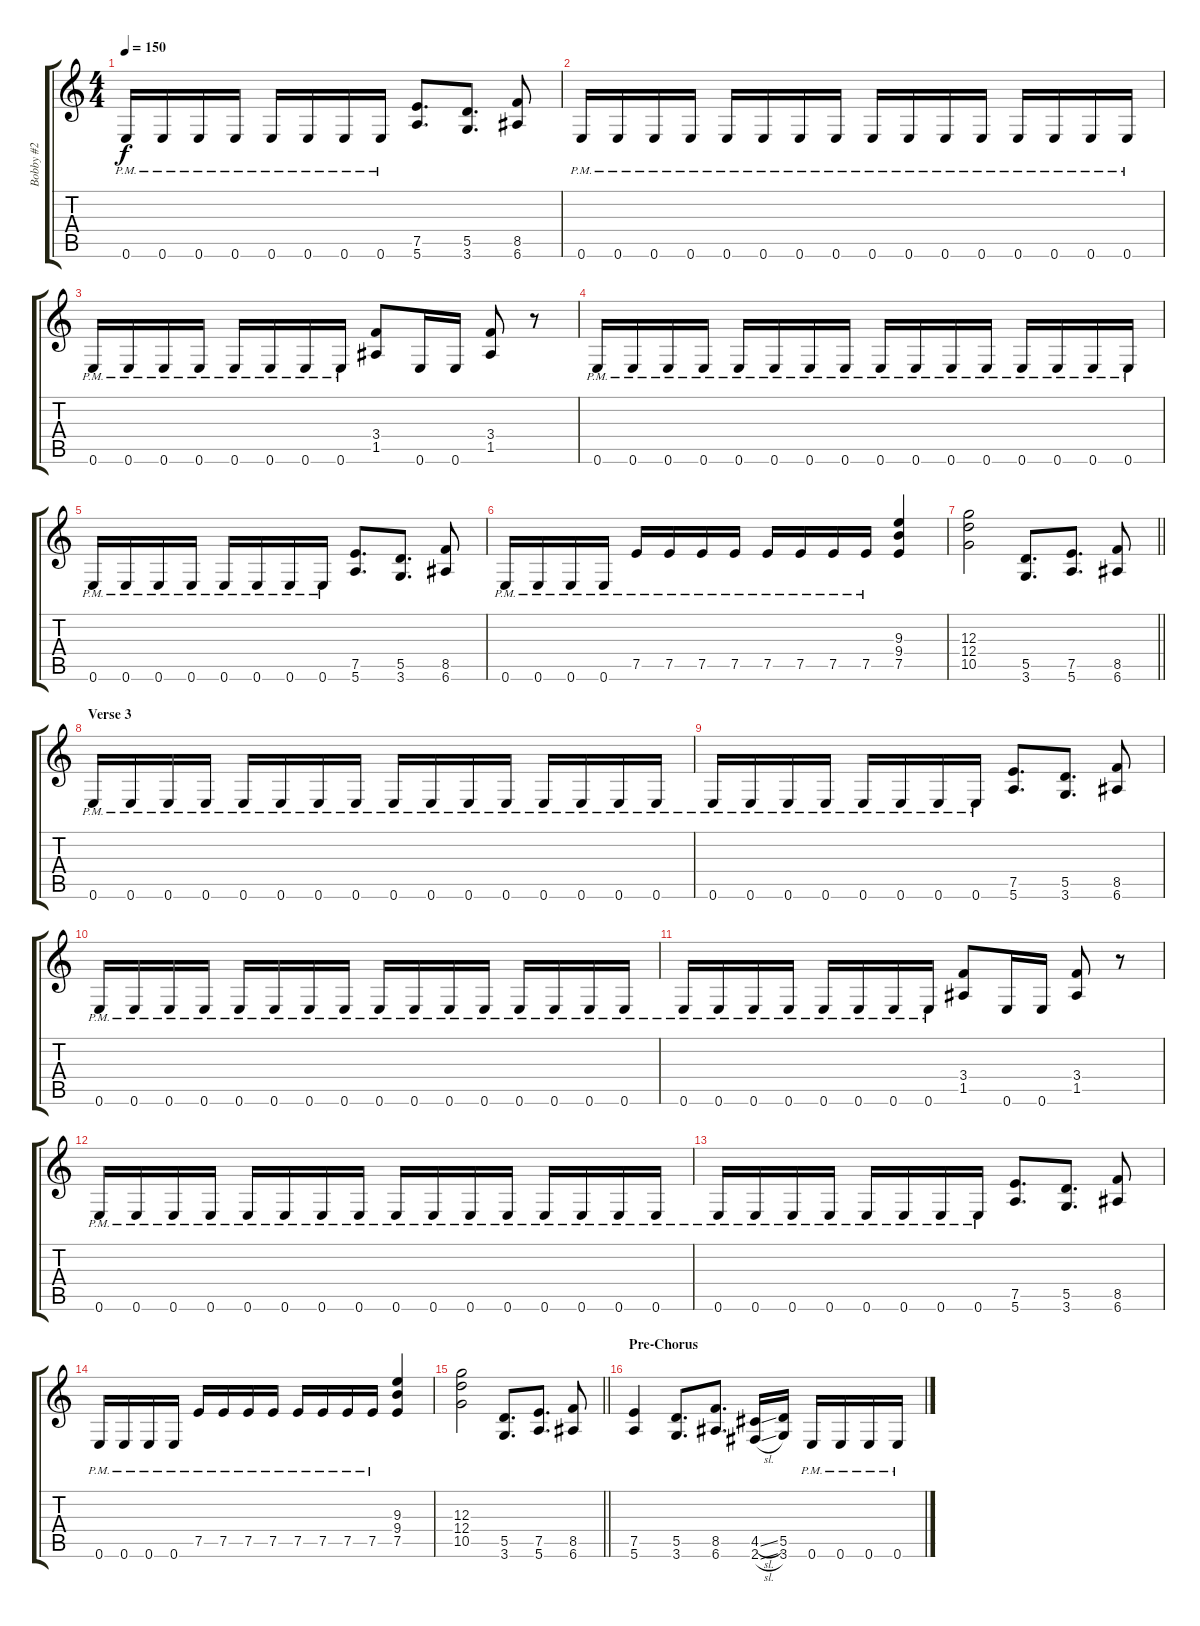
\track ("Bobby #2" "Bobby #2") {instrument distortionguitar}
\staff {score tabs}
\tuning (E4 B3 G3 D3 A2 E2) {hide}
\ts (4 4)
\tempo 150
\clef g2
\ks c
0.6{pm}.16{dy f} 0.6{pm}.16 0.6{pm}.16 0.6{pm}.16 0.6{pm}.16 0.6{pm}.16 0.6{pm}.16 0.6{pm}.16 (7.5 5.6).8{d} (5.5 3.6).8{d} (8.5 6.6).8 |
0.6{pm}.16 0.6{pm}.16 0.6{pm}.16 0.6{pm}.16 0.6{pm}.16 0.6{pm}.16 0.6{pm}.16 0.6{pm}.16 0.6{pm}.16 0.6{pm}.16 0.6{pm}.16 0.6{pm}.16 0.6{pm}.16 0.6{pm}.16 0.6{pm}.16 0.6{pm}.16 |
0.6{pm}.16 0.6{pm}.16 0.6{pm}.16 0.6{pm}.16 0.6{pm}.16 0.6{pm}.16 0.6{pm}.16 0.6{pm}.16 (3.4 1.5).8 0.6.16 0.6.16 (3.4 1.5).8 r.8 |
0.6{pm}.16 0.6{pm}.16 0.6{pm}.16 0.6{pm}.16 0.6{pm}.16 0.6{pm}.16 0.6{pm}.16 0.6{pm}.16 0.6{pm}.16 0.6{pm}.16 0.6{pm}.16 0.6{pm}.16 0.6{pm}.16 0.6{pm}.16 0.6{pm}.16 0.6{pm}.16 |
0.6{pm}.16 0.6{pm}.16 0.6{pm}.16 0.6{pm}.16 0.6{pm}.16 0.6{pm}.16 0.6{pm}.16 0.6{pm}.16 (7.5 5.6).8{d} (5.5 3.6).8{d} (8.5 6.6).8 |
0.6{pm}.16 0.6{pm}.16 0.6{pm}.16 0.6{pm}.16 7.5{pm}.16 7.5{pm}.16 7.5{pm}.16 7.5{pm}.16 7.5{pm}.16 7.5{pm}.16 7.5{pm}.16 7.5{pm}.16 (9.3 9.4 7.5).4 |
\barLineRight lightlight
(12.3 12.4 10.5).2 (5.5 3.6).8{d} (7.5 5.6).8{d} (8.5 6.6).8 |
\section ("" "Verse 3")
0.6{pm}.16 0.6{pm}.16 0.6{pm}.16 0.6{pm}.16 0.6{pm}.16 0.6{pm}.16 0.6{pm}.16 0.6{pm}.16 0.6{pm}.16 0.6{pm}.16 0.6{pm}.16 0.6{pm}.16 0.6{pm}.16 0.6{pm}.16 0.6{pm}.16 0.6{pm}.16 |
0.6{pm}.16 0.6{pm}.16 0.6{pm}.16 0.6{pm}.16 0.6{pm}.16 0.6{pm}.16 0.6{pm}.16 0.6{pm}.16 (7.5 5.6).8{d} (5.5 3.6).8{d} (8.5 6.6).8 |
0.6{pm}.16 0.6{pm}.16 0.6{pm}.16 0.6{pm}.16 0.6{pm}.16 0.6{pm}.16 0.6{pm}.16 0.6{pm}.16 0.6{pm}.16 0.6{pm}.16 0.6{pm}.16 0.6{pm}.16 0.6{pm}.16 0.6{pm}.16 0.6{pm}.16 0.6{pm}.16 |
0.6{pm}.16 0.6{pm}.16 0.6{pm}.16 0.6{pm}.16 0.6{pm}.16 0.6{pm}.16 0.6{pm}.16 0.6{pm}.16 (3.4 1.5).8 0.6.16 0.6.16 (3.4 1.5).8 r.8 |
0.6{pm}.16 0.6{pm}.16 0.6{pm}.16 0.6{pm}.16 0.6{pm}.16 0.6{pm}.16 0.6{pm}.16 0.6{pm}.16 0.6{pm}.16 0.6{pm}.16 0.6{pm}.16 0.6{pm}.16 0.6{pm}.16 0.6{pm}.16 0.6{pm}.16 0.6{pm}.16 |
0.6{pm}.16 0.6{pm}.16 0.6{pm}.16 0.6{pm}.16 0.6{pm}.16 0.6{pm}.16 0.6{pm}.16 0.6{pm}.16 (7.5 5.6).8{d} (5.5 3.6).8{d} (8.5 6.6).8 |
0.6{pm}.16 0.6{pm}.16 0.6{pm}.16 0.6{pm}.16 7.5{pm}.16 7.5{pm}.16 7.5{pm}.16 7.5{pm}.16 7.5{pm}.16 7.5{pm}.16 7.5{pm}.16 7.5{pm}.16 (9.3 9.4 7.5).4 |
\barLineRight lightlight
(12.3 12.4 10.5).2 (5.5 3.6).8{d} (7.5 5.6).8{d} (8.5 6.6).8 |
\section ("" "Pre-Chorus")
(7.5 5.6).4 (5.5 3.6).8{d} (8.5 6.6).8{d} (4.5{sl} 2.6{sl}).16 (5.5 3.6).16 0.6{pm}.16 0.6{pm}.16 0.6{pm}.16 0.6{pm}.16
